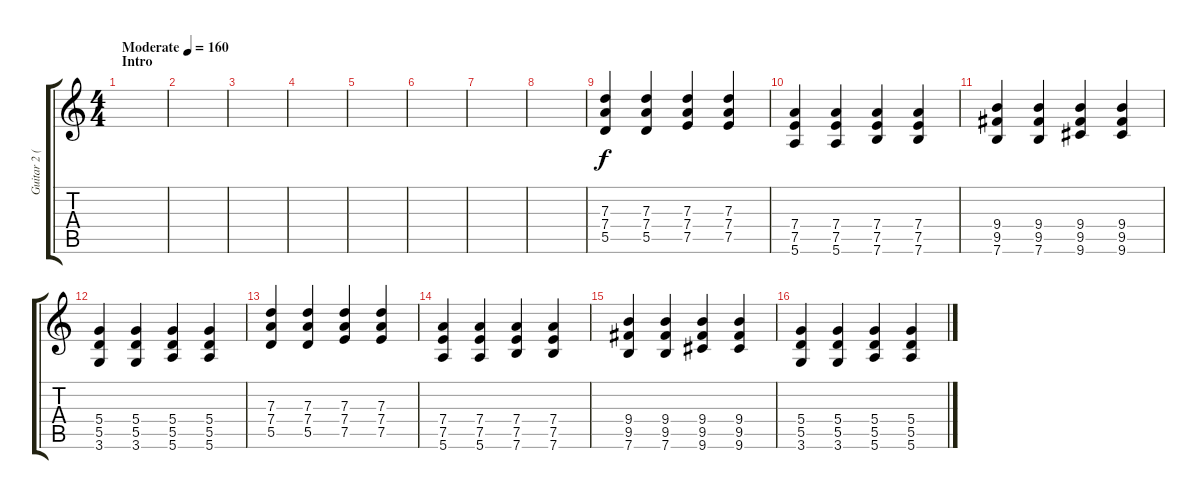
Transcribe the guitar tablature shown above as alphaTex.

\track ("Guitar 2 (rhythm) - Lucas Folz" "Guitar 2 (") {instrument overdrivenguitar}
\staff {score tabs}
\tuning (E4 B3 G3 D3 A2 E2) {hide}
\ts (4 4)
\section ("" "Intro")
\tempo (160 "Moderate")
\clef g2
\ks c
|
|
|
|
|
|
|
|
(7.3 7.4 5.5).4 (7.3 7.4 5.5).4 (7.3 7.4 7.5).4 (7.3 7.4 7.5).4 |
(7.4 7.5 5.6).4 (7.4 7.5 5.6).4 (7.4 7.5 7.6).4 (7.4 7.5 7.6).4 |
(9.4 9.5 7.6).4 (9.4 9.5 7.6).4 (9.4 9.5 9.6).4 (9.4 9.5 9.6).4 |
(5.4 5.5 3.6).4 (5.4 5.5 3.6).4 (5.4 5.5 5.6).4 (5.4 5.5 5.6).4 |
(7.3 7.4 5.5).4 (7.3 7.4 5.5).4 (7.3 7.4 7.5).4 (7.3 7.4 7.5).4 |
(7.4 7.5 5.6).4 (7.4 7.5 5.6).4 (7.4 7.5 7.6).4 (7.4 7.5 7.6).4 |
(9.4 9.5 7.6).4 (9.4 9.5 7.6).4 (9.4 9.5 9.6).4 (9.4 9.5 9.6).4 |
(5.4 5.5 3.6).4 (5.4 5.5 3.6).4 (5.4 5.5 5.6).4 (5.4 5.5 5.6).4
